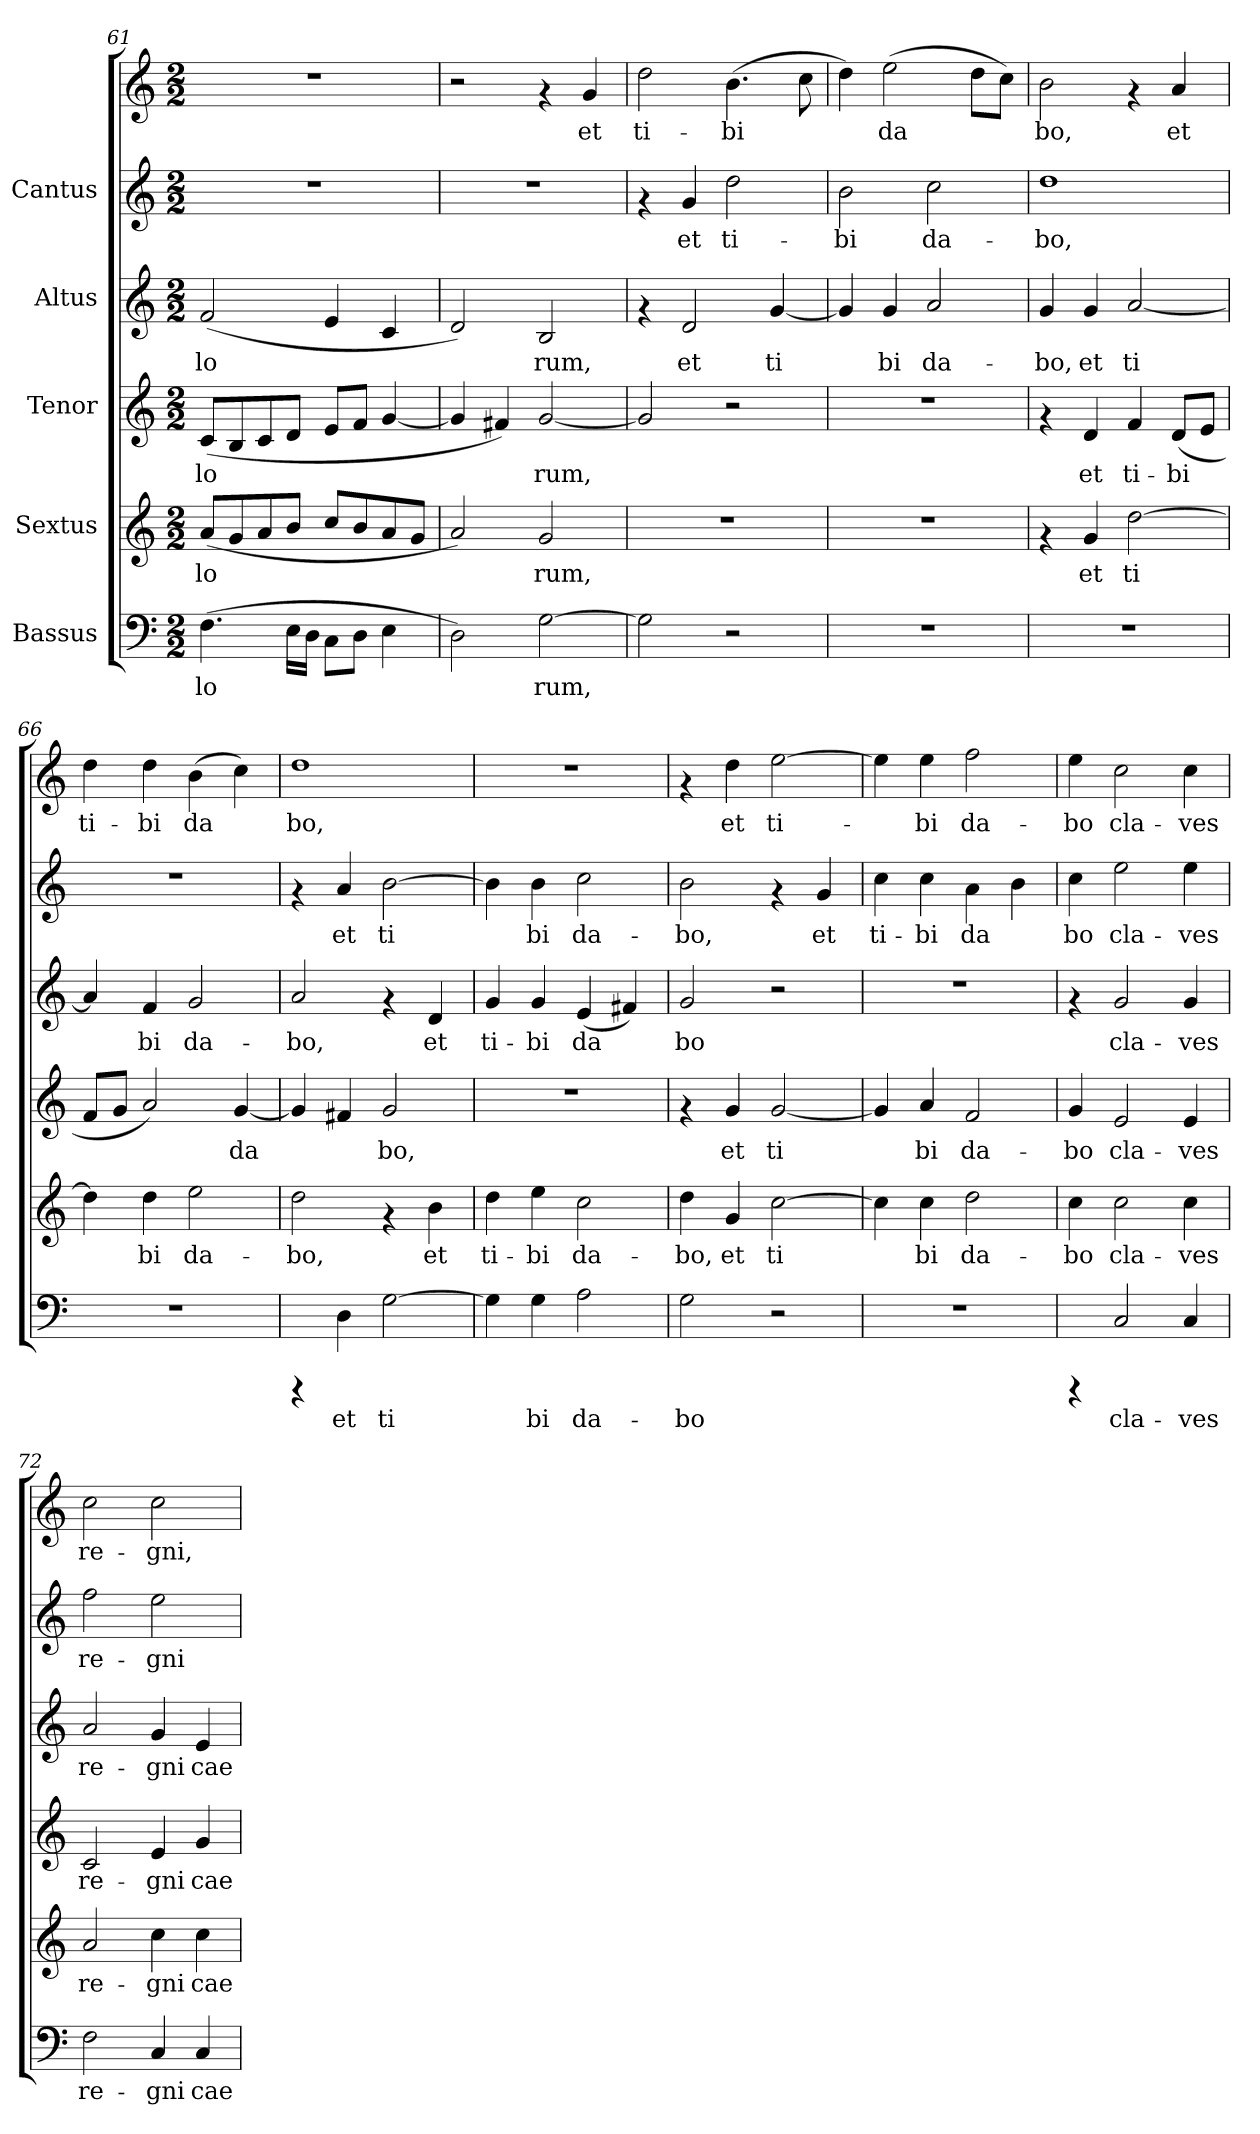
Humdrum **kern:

**kern	**text	**kern	**text	**kern	**text	**kern	**text	**kern	**text	**kern	**text
*part5	*part5	*part4	*part4	*part3	*part3	*part2	*part2	*part1	*part1	*part1	*part1
*staff6	*staff6	*staff5	*staff5	*staff4	*staff4	*staff3	*staff3	*staff2	*staff2	*staff1	*staff1
*I"Bassus	*	*I"Sextus	*	*I"Tenor	*	*I"Altus	*	*I"Cantus	*	*	*
*clefF4	*	*clefG2	*	*clefG2	*	*clefG2	*	*clefG2	*	*clefG2	*
*M2/2	*	*M2/2	*	*M2/2	*	*M2/2	*	*M2/2	*	*M2/2	*
=61	=61	=61	=61	=61	=61	=61	=61	=61	=61	=61	=61
!	!LO:LY:b:cj	!	!LO:LY:b:cj	!	!LO:LY:b:cj	!	!LO:LY:b:cj	!	!	!	!
(>4.F\	-lo-	(<8a/L	-lo-	(<8c/L	-lo-	(<2f/	-lo-	1r	.	1r	.
!	!	!	!LO:LY:b:cj	!	!LO:LY:b:cj	!	!	!	!	!	!
.	.	8g/	--	8B/	--	.	.	.	.	.	.
!	!	!	!LO:LY:b:cj	!	!LO:LY:b:cj	!	!	!	!	!	!
.	.	8a/	--	8c/	--	.	.	.	.	.	.
!	!LO:LY:b:cj	!	!LO:LY:b:cj	!	!LO:LY:b:cj	!	!	!	!	!	!
16E\L	--	8b/J	--	8d/J	--	.	.	.	.	.	.
!	!LO:LY:b:cj	!	!	!	!	!	!	!	!	!	!
16D\J	--	.	.	.	.	.	.	.	.	.	.
!	!LO:LY:b:cj	!	!LO:LY:b:cj	!	!LO:LY:b:cj	!	!LO:LY:b:cj	!	!	!	!
8C\L	--	8cc/L	--	8e/L	--	4e/	--	.	.	.	.
!	!LO:LY:b:cj	!	!LO:LY:b:cj	!	!LO:LY:b:cj	!	!	!	!	!	!
8D\J	--	8b/	--	8f/J	--	.	.	.	.	.	.
!	!LO:LY:b:cj	!	!LO:LY:b:cj	!	!LO:LY:b:cj	!	!LO:LY:b:cj	!	!	!	!
4E\	--	8a/	--	[<4g/	--	4c/	--	.	.	.	.
!	!	!	!LO:LY:b:cj	!	!	!	!	!	!	!	!
.	.	8g/J	--	.	.	.	.	.	.	.	.
=62	=62	=62	=62	=62	=62	=62	=62	=62	=62	=62	=62
!	!LO:LY:b:cj	!	!LO:LY:b:cj	!	!LO:LY:b:cj	!	!LO:LY:b:cj	!	!	!	!
2D\)	-	2a/)	-	4g/]	-	2d/)	-	1r	.	2r	.
!	!	!	!	!	!LO:LY:b:cj	!	!	!	!	!	!
.	.	.	.	4f#X/)	.	.	.	.	.	.	.
!	!LO:LY:b:cj	!	!LO:LY:b:cj	!	!LO:LY:b:cj	!	!LO:LY:b:cj	!	!	!	!
[>2G\	rum,	2g/	rum,	[<2g/	rum,	2B/	rum,	.	.	4rf	.
!	!	!	!	!	!	!	!	!	!	!	!LO:LY:b:cj
.	.	.	.	.	.	.	.	.	.	4g/	et
=63	=63	=63	=63	=63	=63	=63	=63	=63	=63	=63	=63
!	!	!	!	!	!	!	!	!	!	!	!LO:LY:b:cj
2G\]	.	1r	.	2g/]	.	4rf	.	4rf	.	2dd\	ti-
!	!	!	!	!	!	!	!LO:LY:b:cj	!	!LO:LY:b:cj	!	!
.	.	.	.	.	.	2d/	et	4g/	et	.	.
!	!	!	!	!	!	!	!	!	!LO:LY:b:cj	!	!LO:LY:b:cj
2r	.	.	.	2r	.	.	.	2dd\	ti-	(>4.b\	-bi
!	!	!	!	!	!	!	!LO:LY:b:cj	!	!	!	!
.	.	.	.	.	.	[<4g/	ti-	.	.	.	.
!	!	!	!	!	!	!	!	!	!	!	!LO:LY:b:cj
.	.	.	.	.	.	.	.	.	.	8cc\	.
=64	=64	=64	=64	=64	=64	=64	=64	=64	=64	=64	=64
!	!	!	!	!	!	!	!LO:LY:b:cj	!	!LO:LY:b:cj	!	!LO:LY:b:cj
1r	.	1r	.	1r	.	4g/]	-	2b\	-bi	4dd\)	-
!	!	!	!	!	!	!	!LO:LY:b:cj	!	!	!	!LO:LY:b:cj
.	.	.	.	.	.	4g/	bi	.	.	(>2ee\	da-
!	!	!	!	!	!	!	!LO:LY:b:cj	!	!LO:LY:b:cj	!	!
.	.	.	.	.	.	2a/	da-	2cc\	da-	.	.
!	!	!	!	!	!	!	!	!	!	!	!LO:LY:b:cj
.	.	.	.	.	.	.	.	.	.	8dd\L	--
!	!	!	!	!	!	!	!	!	!	!	!LO:LY:b:cj
.	.	.	.	.	.	.	.	.	.	8cc\J)	--
!!LO:PB:g=z
=65	=65	=65	=65	=65	=65	=65	=65	=65	=65	=65	=65
!	!	!	!	!	!	!	!LO:LY:b:cj	!	!LO:LY:b:cj	!	!LO:LY:b:cj
1r	.	4rf	.	4rf	.	4g/	-bo,	1dd	bo,	2b\	-bo,
!	!	!	!LO:LY:b:cj	!	!LO:LY:b:cj	!	!LO:LY:b:cj	!	!	!	!
.	.	4g/	et	4d/	et	4g/	et	.	.	.	.
!	!	!	!LO:LY:b:cj	!	!LO:LY:b:cj	!	!LO:LY:b:cj	!	!	!	!
.	.	[>2dd\	ti-	4f/	ti-	[<2a/	ti-	.	.	4rf	.
!	!	!	!	!	!LO:LY:b:cj	!	!	!	!	!	!LO:LY:b:cj
.	.	.	.	(<8d/L	-bi	.	.	.	.	4a/	et
!	!	!	!	!	!LO:LY:b:cj	!	!	!	!	!	!
.	.	.	.	8e/J	.	.	.	.	.	.	.
=66	=66	=66	=66	=66	=66	=66	=66	=66	=66	=66	=66
!	!	!	!LO:LY:b:cj	!	!LO:LY:b:cj	!	!LO:LY:b:cj	!	!	!	!LO:LY:b:cj
1r	.	4dd\]	-	8f/L	.	4a/]	-	1r	.	4dd\	ti-
!	!	!	!	!	!LO:LY:b:cj	!	!	!	!	!	!
.	.	.	.	8g/J	.	.	.	.	.	.	.
!	!	!	!LO:LY:b:cj	!	!LO:LY:b:cj	!	!LO:LY:b:cj	!	!	!	!LO:LY:b:cj
.	.	4dd\	bi	2a/)	.	4f/	bi	.	.	4dd\	-bi
!	!	!	!LO:LY:b:cj	!	!	!	!LO:LY:b:cj	!	!	!	!LO:LY:b:cj
.	.	2ee\	da-	.	.	2g/	da-	.	.	(>4b\	da-
!	!	!	!	!	!LO:LY:b:cj	!	!	!	!	!	!LO:LY:b:cj
.	.	.	.	[<4g/	da-	.	.	.	.	4cc\)	--
=67	=67	=67	=67	=67	=67	=67	=67	=67	=67	=67	=67
!	!	!	!LO:LY:b:cj	!	!LO:LY:b:cj	!	!LO:LY:b:cj	!	!	!	!LO:LY:b:cj
4rCCC	.	2dd\	-bo,	4g/]	-	2a/	-bo,	4rf	.	1dd	-bo,
!	!LO:LY:b:cj	!	!	!	!LO:LY:b:cj	!	!	!	!LO:LY:b:cj	!	!
4D\	et	.	.	4f#X/	.	.	.	4a/	et	.	.
!	!LO:LY:b:cj	!	!	!	!LO:LY:b:cj	!	!	!	!LO:LY:b:cj	!	!
[>2G\	ti-	4rf	.	2g/	bo,	4rf	.	[>2b\	ti-	.	.
!	!	!	!LO:LY:b:cj	!	!	!	!LO:LY:b:cj	!	!	!	!
.	.	4b\	et	.	.	4d/	et	.	.	.	.
=68	=68	=68	=68	=68	=68	=68	=68	=68	=68	=68	=68
!	!LO:LY:b:cj	!	!LO:LY:b:cj	!	!	!	!LO:LY:b:cj	!	!LO:LY:b:cj	!	!
4G\]	-	4dd\	ti-	1r	.	4g/	ti-	4b\]	-	1r	.
!	!LO:LY:b:cj	!	!LO:LY:b:cj	!	!	!	!LO:LY:b:cj	!	!LO:LY:b:cj	!	!
4G\	bi	4ee\	-bi	.	.	4g/	-bi	4b\	bi	.	.
!	!LO:LY:b:cj	!	!LO:LY:b:cj	!	!	!	!LO:LY:b:cj	!	!LO:LY:b:cj	!	!
2A\	da-	2cc\	da-	.	.	(<4e/	da-	2cc\	da-	.	.
!	!	!	!	!	!	!	!LO:LY:b:cj	!	!	!	!
.	.	.	.	.	.	4f#X/)	--	.	.	.	.
=69	=69	=69	=69	=69	=69	=69	=69	=69	=69	=69	=69
!	!LO:LY:b:cj	!	!LO:LY:b:cj	!	!	!	!LO:LY:b:cj	!	!LO:LY:b:cj	!	!
2G\	-bo	4dd\	-bo,	4rf	.	2g/	-bo	2b\	-bo,	4rf	.
!	!	!	!LO:LY:b:cj	!	!LO:LY:b:cj	!	!	!	!	!	!LO:LY:b:cj
.	.	4g/	et	4g/	et	.	.	.	.	4dd\	-et
!	!	!	!LO:LY:b:cj	!	!LO:LY:b:cj	!	!	!	!	!	!LO:LY:b:cj
2r	.	[>2cc\	ti-	[<2g/	ti-	2r	.	4rf	.	[>2ee\	ti-
!	!	!	!	!	!	!	!	!	!LO:LY:b:cj	!	!
.	.	.	.	.	.	.	.	4g/	et	.	.
!!LO:LB:g=z
=70	=70	=70	=70	=70	=70	=70	=70	=70	=70	=70	=70
!	!	!	!LO:LY:b:cj	!	!LO:LY:b:cj	!	!	!	!LO:LY:b:cj	!	!LO:LY:b:cj
1r	.	4cc\]	-	4g/]	-	1r	.	4cc\	-ti-	4ee\]	.
!	!	!	!LO:LY:b:cj	!	!LO:LY:b:cj	!	!	!	!LO:LY:b:cj	!	!LO:LY:b:cj
.	.	4cc\	bi	4a/	bi	.	.	4cc\	-bi	4ee\	bi
!	!	!	!LO:LY:b:cj	!	!LO:LY:b:cj	!	!	!	!LO:LY:b:cj	!	!LO:LY:b:cj
.	.	2dd\	da-	2f/	da-	.	.	4a\	da-	2ff\	da-
!	!	!	!	!	!	!	!	!	!LO:LY:b:cj	!	!
.	.	.	.	.	.	.	.	4b\	--	.	.
=71	=71	=71	=71	=71	=71	=71	=71	=71	=71	=71	=71
!	!	!	!LO:LY:b:cj	!	!LO:LY:b:cj	!	!	!	!LO:LY:b:cj	!	!LO:LY:b:cj
4rCCC	.	4cc\	-bo	4g/	-bo	4rf	.	4cc\	bo	4ee\	-bo
!	!LO:LY:b:cj	!	!LO:LY:b:cj	!	!LO:LY:b:cj	!	!LO:LY:b:cj	!	!LO:LY:b:cj	!	!LO:LY:b:cj
2C/	cla-	2cc\	cla-	2e/	cla-	2g/	cla-	2ee\	cla-	2cc\	cla-
!	!LO:LY:b:cj	!	!LO:LY:b:cj	!	!LO:LY:b:cj	!	!LO:LY:b:cj	!	!LO:LY:b:cj	!	!LO:LY:b:cj
4C/	-ves	4cc\	-ves	4e/	-ves	4g/	-ves	4ee\	-ves	4cc\	-ves
=72	=72	=72	=72	=72	=72	=72	=72	=72	=72	=72	=72
!	!LO:LY:b:cj	!	!LO:LY:b:cj	!	!LO:LY:b:cj	!	!LO:LY:b:cj	!	!LO:LY:b:cj	!	!LO:LY:b:cj
2F\	re-	2a/	re-	2c/	re-	2a/	re-	2ff\	re-	2cc\	re-
!	!LO:LY:b:cj	!	!LO:LY:b:cj	!	!LO:LY:b:cj	!	!LO:LY:b:cj	!	!LO:LY:b:cj	!	!LO:LY:b:cj
4C/	-gni	4cc\	-gni	4e/	-gni	4g/	-gni	2ee\	-gni	2cc\	-gni,
!	!LO:LY:b:cj	!	!LO:LY:b:cj	!	!LO:LY:b:cj	!	!LO:LY:b:cj	!	!	!	!
4C/	cae-	4cc\	cae-	4g/	cae-	4e/	cae-	.	.	.	.
=	=	=	=	=	=	=	=	=	=	=	=
*-	*-	*-	*-	*-	*-	*-	*-	*-	*-	*-	*-
